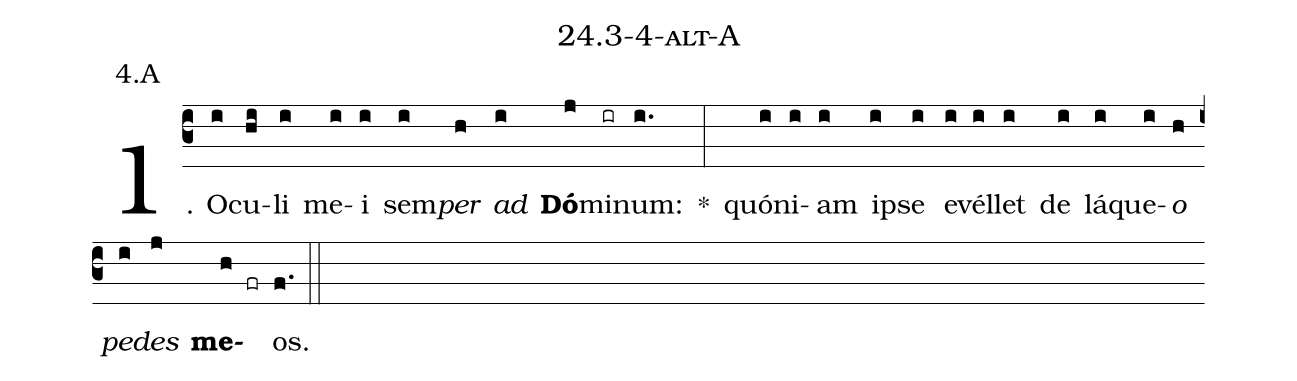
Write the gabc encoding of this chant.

name: 24.3-4-alt-A;
annotation: 4.A;
%%
(c3)1. O(i)cu(hi)li(i) me(i)i(i) sem(i)<i>per</i>(h) <i>ad</i>(i) <b>Dó</b>(j)mi(ir)num:(i.) *(:) quón(i)i(i)am(i) ip(i)se(i) e(i)vél(i)let(i) de(i) lá(i)que(i)<i>o</i>(h) <i>pe</i>(i)<i>des</i>(j) <b>me</b>(h fr)os.(f.) (::)


%E(i) u(h) o(i) u(j) a(h) e.(f.) (::)
